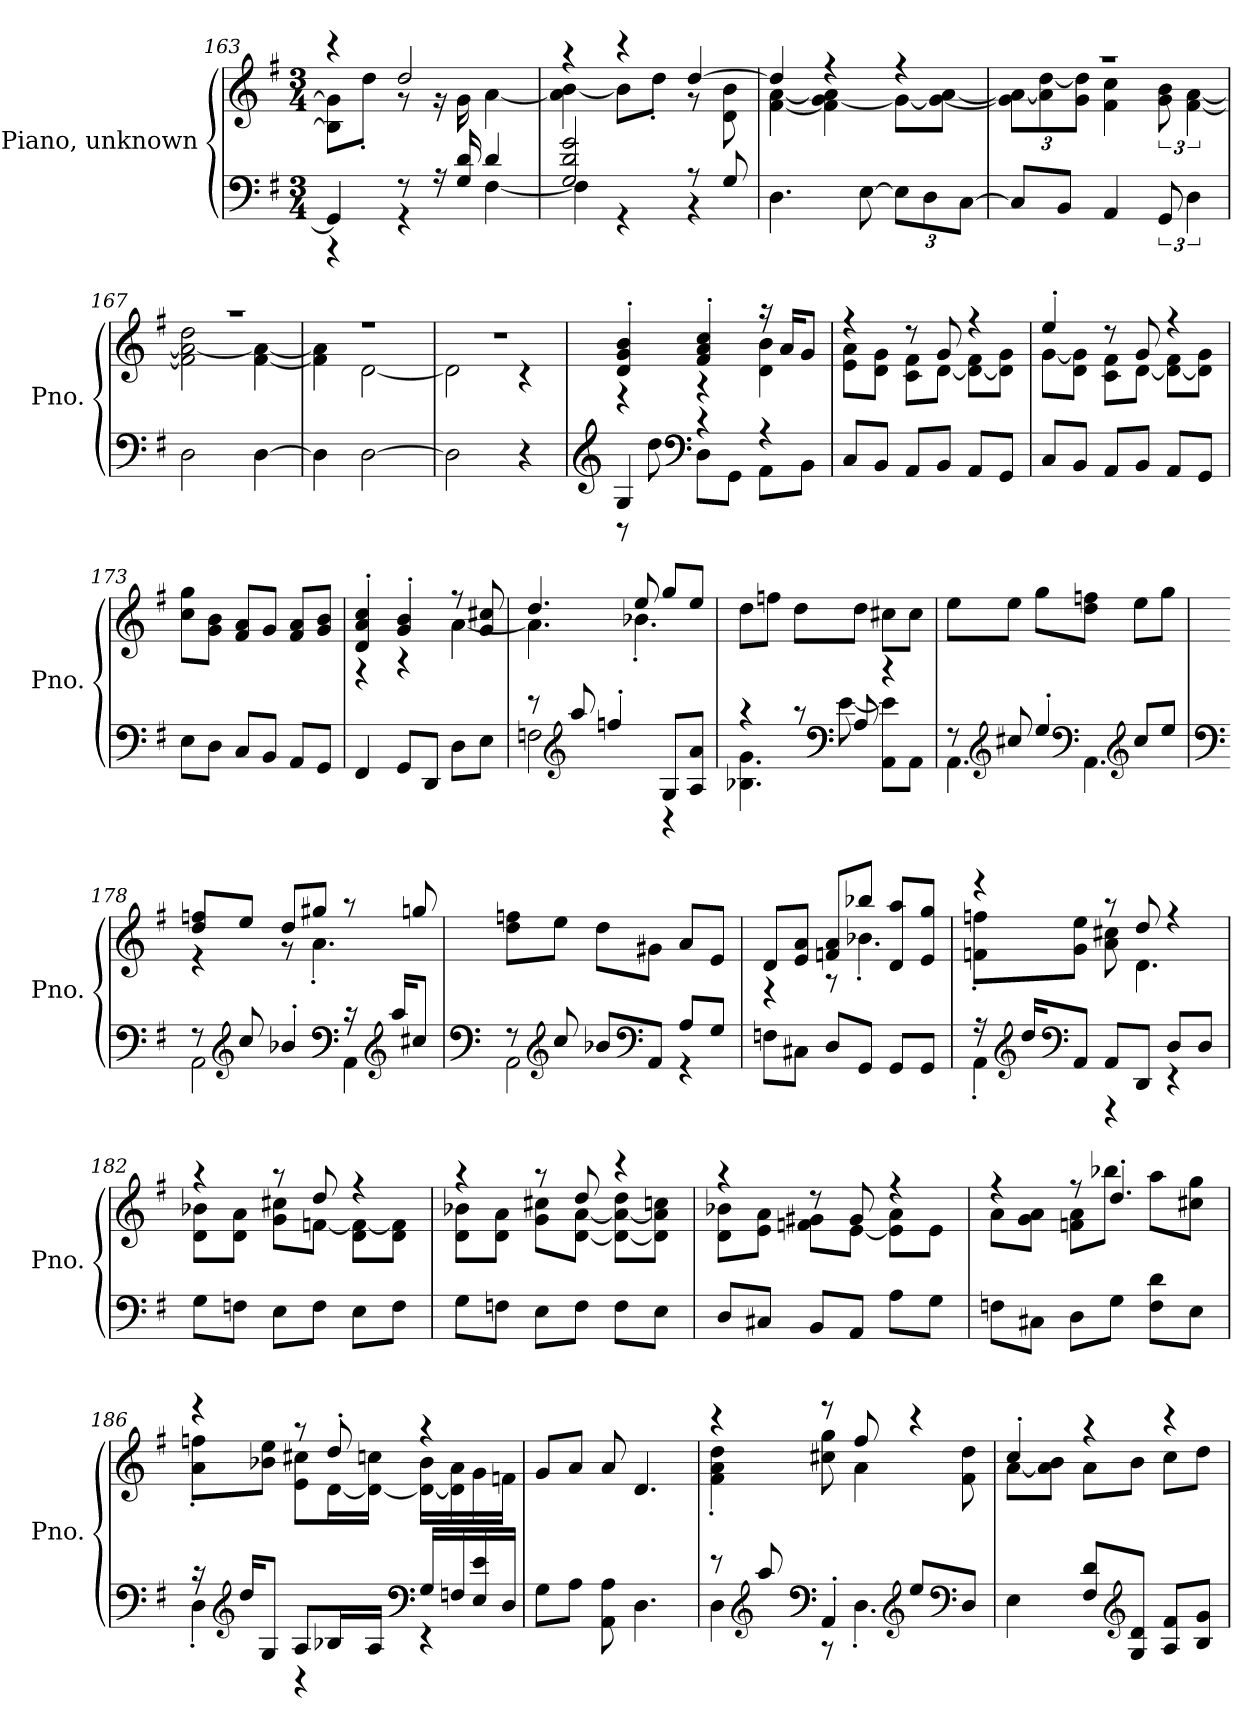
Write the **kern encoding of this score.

**kern	**kern
*part1	*part1
*staff2	*staff1
*I"Piano, unknown	*
*I'Pno.	*
*clefF4	*clefG2
*k[f#]	*k[f#]
*M3/4	*M3/4
=163	=163
*^	*^
4GG/]	4r	4r	8B\] 8g\]L
.	.	.	8dd'\J
8r	4r	2dd/	8r
16r	.	.	16r
16G/ 16d/	.	.	16g\
4d/	[4F#\	.	[4a\
=164	=164	=164	=164
2G/ 2d/ 2g/	4F#\]	4r	4a\] [4b\
.	4r	4r	8b\L]
.	.	.	8dd'\J
8r	4r	[4dd/	8r
8G/	.	.	8d\ 8b\
*v	*v	*	*
!!LO:LB:g=z	!!
=165	=165	=165
4.D\	4dd/]	[4f#\ [4a\
.	4r	4f#\] [4g\ 4a\]
[8E\	.	.
*Xbrackettup	*	*
12E\L]	4r	8g\L_
12D\	.	.
.	.	8g\_ [8a\J
[12C\J	.	.
=166	=166	=166
*	*	*Xbrackettup
8C/L]	2.r	12g\] 12a\_L
.	.	12a\] [12dd\
8BB/J	.	.
.	.	12g\ 12dd\]J
4AA/	.	4f#\ 4cc\
*brackettup	*	*brackettup
12GG/	.	12g\ 12b\
6D\	.	[6f#\ [6a\
=167	=167	=167
2D\	2.r	2f#\] 2a\_ 2dd\
[4D\	.	[4f#\ 4a\_
=168	=168	=168
4D\]	2.r	4f#\] 4a\]
[2D\	.	[2d\
=169	=169	=169
2D\]	2.r	2d\]
4r	.	4r
=170	=170	=170
*clefG2	*	*
*^	*	*
4G/	8r	4d/' 4g/' 4b/'	4r
.	8dd\	.	.
*clefF4	*	*	*
4r	8D\L	4f#/' 4a/' 4cc/'	4r
.	8GG\J	.	.
4r	8AA\L	16r	4d\ 4b\
.	.	16a/KL	.
.	8BB\J	8g/J	.
*v	*v	*	*
!!LO:LB:g=z	!!
=171	=171	=171
8C/L	4r	8e\ 8a\L
8BB/J	.	8d\ 8g\J
8AA/L	8r	8c\ 8f#\L
8BB/J	8g/	[8d\J
8AA/L	4r	8d\_ 8f#\L
8GG/J	.	8d\] 8g\J
=172	=172	=172
8C/L	4ee'/	[8g\L
8BB/J	.	8d\ 8g\]J
8AA/L	8r	8c\ 8f#\L
8BB/J	8g/	[8d\J
8AA/L	4r	8d\_ 8f#\L
8GG/J	.	8d\] 8g\J
*	*v	*v
=173	=173
8E\L	8cc\ 8gg\L
8D\J	8g\ 8b\J
8C/L	8f#/ 8a/L
8BB/J	8g/J
8AA/L	8f#/ 8a/L
8GG/J	8g/ 8b/J
=174	=174
*	*^
4FF#/	4d/' 4a/' 4cc/'	4r
8GG/L	4g/' 4b/'	4r
8DD/J	.	.
8D\L	8r	[4a\
8E\J	8g/ 8cc#X/	.
=175	=175	=175
*^	*	*
8r	2Fn\	4.dd/	4.a\]
*clefG2	*	*	*
8aa/	.	.	.
4ffn'/	.	.	.
.	.	8ee/	4.b-X'\
8G/L	4r	8gg/L	.
8A/ 8a/J	.	8ee/J	.
*	*	*v	*v
!!LO:LB:g=z
=176	=176	=176
4r	4.B-X\ 4.g\	8dd\L
.	.	8ffn\J
8r	.	8dd\L
*clefF4	*	*
8A/	[8e\	8dd\J
4r	8AA\ 8e\]L	8cc#X\L
.	8AA\J	8cc#\J
=177	=177	=177
8r	4.AA\	8ee\L
*clefG2	*	*
8cc#X/	.	8ee\J
4ee'/	.	8gg\L
*clefF4	*	*
.	4.AA\	8dd\ 8ffn\J
*clefG2	*	*
8cc#/L	.	8ee\L
8ee/J	.	8gg\J
=178	=178	=178
*clefF4	*	*
*	*	*^
8r	2AA\	8dd/ 8ffn/L	4r
*clefG2	*	*	*
8cc/	.	8ee/J	.
4b-X'/	.	8dd/L	8r
.	.	8gg#X/J	4.a'\
*clefF4	*	*	*
16r	4AA\	8r	.
*clefG2	*	*	*
16aa/KL	.	.	.
8cc#X/J	.	8ggn/	.
*	*	*v	*v
!!LO:LB:g=z
=179	=179	=179
*clefF4	*	*
8r	2AA\	8dd\ 8ffn\L
*clefG2	*	*
8cc/	.	8ee\J
8b-X/L	.	8dd\L
*clefF4	*	*
8AA/J	.	8g#X\J
8A/L	4r	8a/L
8G/J	.	8e/J
*v	*v	*
=180	=180
*	*^
8Fn\L	8d/L	4r
8C#X\J	8e/ 8a/J	.
8D/L	8fn/ 8a/L	8r
8GG/J	8bb-X/J	4.b-X'\
8GG/L	8d/ 8aa/L	.
8GG/J	8e/ 8gg/J	.
=181	=181	=181
*^	*	*
16r	4AA'\	4r	8fn\' 8ffn\'L
*clefG2	*	*	*
16dd/KL	.	.	.
*clefF4	*	*	*
8AA/J	.	.	8g\ 8ee\J
8AA/L	4r	8r	8a\ 8cc#X\
8DD/J	.	8dd/	4.d\
8D/L	4r	4r	.
8D/J	.	.	.
*v	*v	*	*
!!LO:PB:g=z	!!
=182	=182	=182
8G\L	4r	8d\ 8b-X\L
8Fn\J	.	8d\ 8a\J
8E\L	8r	8g\ 8cc#X\L
8F\J	8dd/	[8fn\J
8E\L	4r	8d\ 8f\_L
8F\J	.	8d\ 8f\]J
=183	=183	=183
8G\L	4r	8d\ 8b-X\L
8Fn\J	.	8d\ 8a\J
8E\L	8r	8g\ 8cc#X\L
8F\J	8dd/	[8d\ [8a\J
8F\L	4r	8d\_ 8a\_ 8dd\L
8E\J	.	8d\] 8a\] 8ccn\J
=184	=184	=184
8D/L	4r	8d\ 8b-X\L
8C#X/J	.	8e\ 8a\J
8BB/L	8r	8fn\ 8g#X\L
8AA/J	8g#/	[8e\J
8A\L	4r	8e\] 8a\L
8G\J	.	8e\J
=185	=185	=185
8Fn\L	4r	8a\L
8C#X\J	.	8g\ 8a\J
8D\L	8r	8fn\ 8a\L
8G\J	4.dd'/	8bb-X\J
8F\ 8d\L	.	8aa\L
8E\J	.	8cc#X\ 8gg\J
!!LO:LB:g=z	!!
=186	=186	=186
*^	*	*
16r	4D'\	4r	8a\' 8ffn\'L
*clefG2	*	*	*
16dd/KL	.	.	.
8G/J	.	.	8b-X\ 8ee\J
8A/L	4r	8r	8e\ 8cc#X\L
16B-X/L	.	8dd'/	[16d\L
16A/JJ	.	.	16d\_ 16ccn\JJ
*clefF4	*	*	*
16G/LL	4r	4r	16d\_ 16b-\LL
16Fn/	.	.	16d\] 16a\
16E/ 16e/	.	.	16g\
16D/JJ	.	.	16fn\JJ
*v	*v	*	*
*	*v	*v
=187	=187
8G\L	8g/L
8A\J	8a/J
8AA\ 8A\	8a/
4.D\	4.d/
=188	=188
*^	*^
8r	4D\	4r	4f#\' 4a\' 4dd\'
*clefG2	*	*	*
8aa/	.	.	.
*clefF4	*	*	*
4AA'/	8r	8r	8cc#X\ 8gg\
.	4.D'\	8ff#/	4a\
*clefG2	*	*	*
8ee/L	.	4r	.
*clefF4	*	*	*
8D/J	.	.	8f#\ 8dd\
*v	*v	*	*
!!LO:LB:g=z	!!
=189	=189	=189
4E\	4cc'/	[8a\L
.	.	8a\] 8b\J
8F#/ 8d/L	4r	8a\L
*clefG2	*	*
8G/ 8d/J	.	8b\J
8A/ 8f#/L	4r	8cc\L
8B/ 8g/J	.	8dd\J
*	*v	*v
=	=
*-	*-
